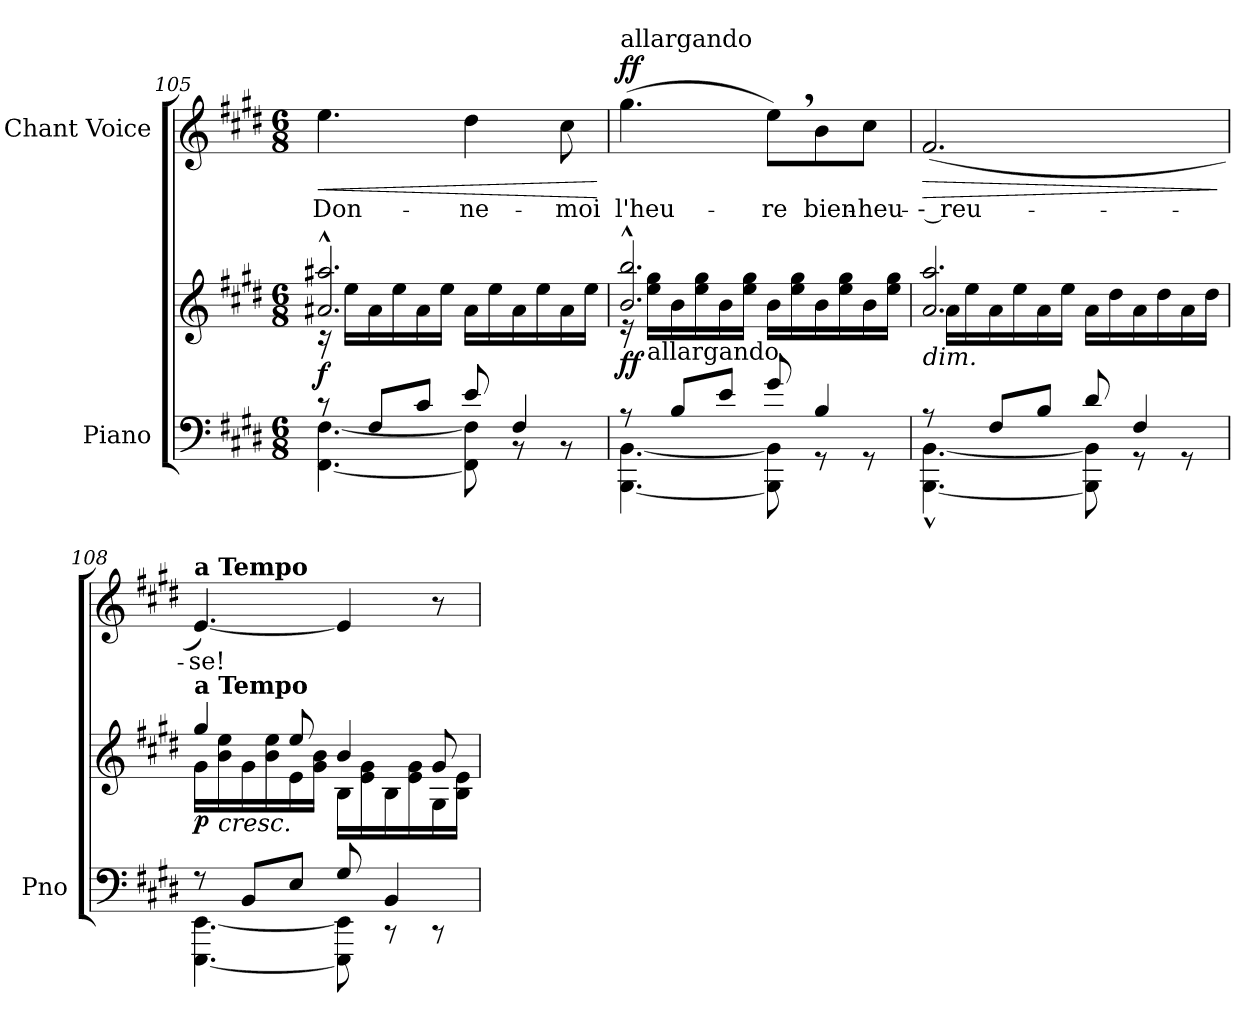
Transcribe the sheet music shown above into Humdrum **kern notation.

**kern	**kern	**dynam	**kern	**text	**dynam
*part2	*part2	*part2	*part1	*part1	*part1
*staff3	*staff2	*staff2/3	*staff1	*staff1	*staff1
*I"Piano	*	*	*I"Chant Voice	*	*
*I'Pno	*	*	*	*	*
*clefF4	*clefG2	*	*clefG2	*	*
*k[f#c#g#d#]	*k[f#c#g#d#]	*	*k[f#c#g#d#]	*	*
*M6/8	*M6/8	*	*M6/8	*	*
=105	=105	=105	=105	=105	=105
*^	*^	*	*	*	*
!	!	!	!	!LO:DY:b	!	!	!LO:HP:b
!	!	!	!	!	!	!	!LO:DY:n=1:a
!	!	!	!	!	!	!	!LO:DY:n=2:a
8r	[4.FF#\ [4.F#\	2.a#X/^^ 2.aa#X/^^	16r	f	4.ee\	Don-	< other-dynamics f
.	.	.	16ee\LL	.	.	.	.
8F#/L	.	.	16a#\	.	.	.	.
.	.	.	16ee\	.	.	.	.
8c#/J	.	.	16a#\	.	.	.	.
.	.	.	16ee\JJ	.	.	.	.
8e/	8FF#\] 8F#\]	.	16a#\LL	.	4dd#\	-ne-	.
.	.	.	16ee\	.	.	.	.
4F#/	8r	.	16a#\	.	.	.	.
.	.	.	16ee\	.	.	.	.
.	8r	.	16a#\	.	8cc#\	-moi	.
.	.	.	16ee\JJ	.	.	.	.
*v	*v	*	*	*	*	*	*
*	*v	*v	*	*	*	*
.	.	.	.	.	[
=106	=106	=106	=106	=106	=106
*^	*^	*	*	*	*
!	!	!	!	!	!LO:TX:a:t=allargando	!	!
!	!	!	!	!LO:DY:b	!	!	!LO:DY:a
8r	[4.BBB\ [4.BB\	2.b/^^ 2.bb/^^	16r	ff	(4.gg#\	l'heu-	ff
!	!	!	!LO:TX:b:t=allargando	!	!	!	!
.	.	.	16ee\ 16gg#\LL	.	.	.	.
8B/L	.	.	16b\	.	.	.	.
.	.	.	16ee\ 16gg#\	.	.	.	.
8e/J	.	.	16b\	.	.	.	.
.	.	.	16ee\ 16gg#\JJ	.	.	.	.
8g#/	8BBB\] 8BB\]	.	16b\LL	.	8ee,\L)	-re	.
.	.	.	16ee\ 16gg#\	.	.	.	.
4B/	8r	.	16b\	.	8b\	bien-	.
.	.	.	16ee\ 16gg#\	.	.	.	.
.	8r	.	16b\	.	8cc#\J	-heu-	.
.	.	.	16ee\ 16gg#\JJ	.	.	.	.
=107	=107	=107	=107	=107	=107	=107	=107
!	!	!LO:TX:b:i:t=dim.	!	!	!	!	!
!	!	!	!	!	!	!	!LO:HP:b
8r	[4.BBB\^^ [4.BB\^^	2.a/ 2.aa/	16a\LL	.	(2.f#/	-- reu-	>
.	.	.	16ee\	.	.	.	.
8F#/L	.	.	16a\	.	.	.	.
.	.	.	16ee\	.	.	.	.
8B/J	.	.	16a\	.	.	.	.
.	.	.	16ee\JJ	.	.	.	.
8d#/	8BBB\] 8BB\]	.	16a\LL	.	.	.	.
.	.	.	16dd#\	.	.	.	.
4F#/	8r	.	16a\	.	.	.	.
.	.	.	16dd#\	.	.	.	.
.	8r	.	16a\	.	.	.	.
.	.	.	16dd#\JJ	.	.	.	.
*v	*v	*	*	*	*	*	*
*	*v	*v	*	*	*	*
.	.	.	.	.	]
=108	=108	=108	=108	=108	=108
*^	*^	*	*	*	*
!	!	!	!	!	!LO:TX:a:B:t=a Tempo	!	!
!	!	!LO:TX:a:B:t=a Tempo	!	!	!	!	!
!	!	!	!	!LO:DY:b	!	!	!
8r	[4.EEE\ [4.EE\	4gg#/	16g#\LL	p	[4.e/)	-se!	.
!	!	!	!LO:TX:b:i:t=cresc.	!	!	!	!
.	.	.	16b\ 16ee\	.	.	.	.
8BB/L	.	.	16g#\	.	.	.	.
.	.	.	16b\ 16ee\	.	.	.	.
8E/J	.	8ee/	16e\	.	.	.	.
.	.	.	16g#\ 16b\JJ	.	.	.	.
8G#/	8EEE\] 8EE\]	4b/	16B\LL	.	4e/]	.	.
.	.	.	16e\ 16g#\	.	.	.	.
4BB/	8r	.	16B\	.	.	.	.
.	.	.	16e\ 16g#\	.	.	.	.
.	8r	8g#/	16G#\	.	8r	.	.
.	.	.	16B\ 16e\JJ	.	.	.	.
*v	*v	*	*	*	*	*	*
*	*v	*v	*	*	*	*
=	=	=	=	=	=
*-	*-	*-	*-	*-	*-
